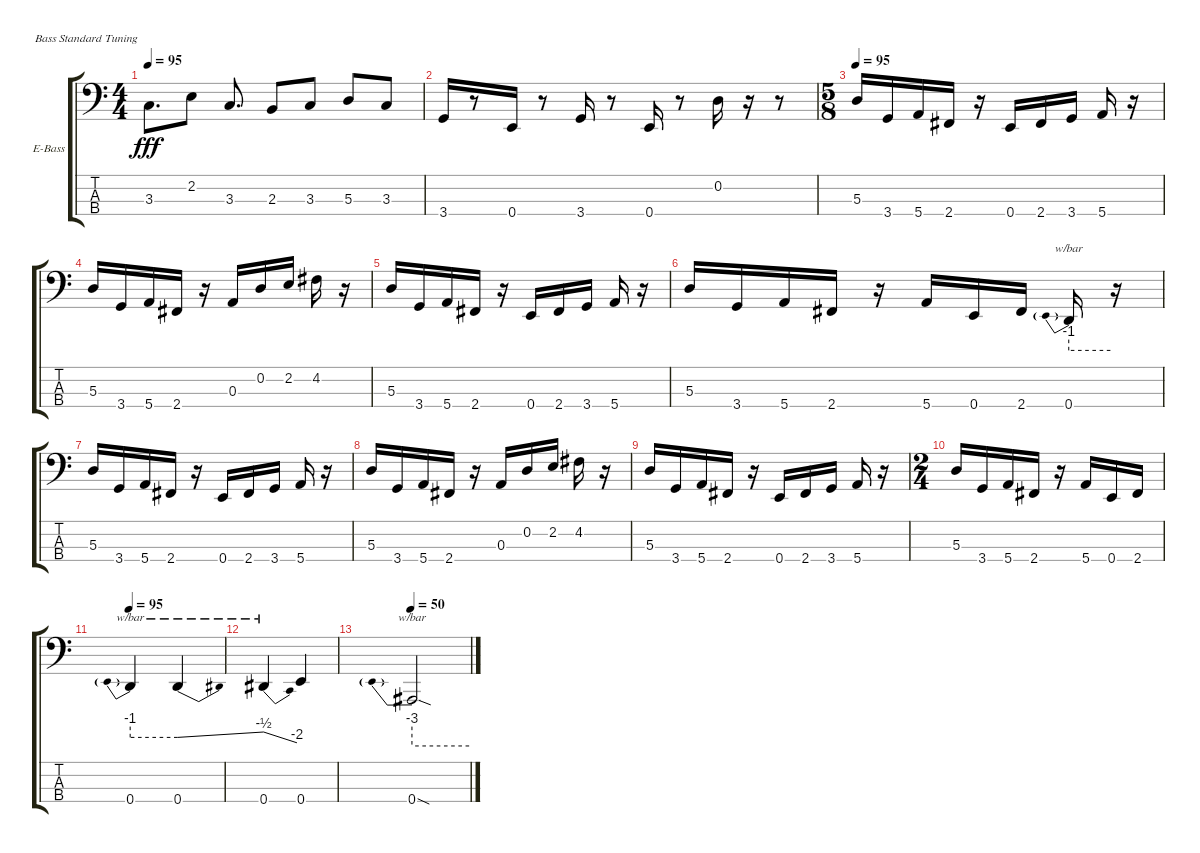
\bracketExtendMode groupsimilarinstruments
\firstSystemTrackNameOrientation horizontal
\otherSystemsTrackNameOrientation horizontal
\track ("Frank Ene" "E-Bass") {instrument electricbassfinger}
\staff {score tabs}
\tuning (G2 D2 A1 E1)
\ts (4 4)
\tempo 95
\clef f4
\scale
0.256303
\ks c
3.3.8{d dy fff} 2.2.8 3.3.8{d} 2.3.8 3.3.8 5.3.8 3.3.8 |
\scale
0.256303 3.4.16 r.8 0.4.16 r.8 3.4.16 r.8 0.4.16 r.8 0.2.16 r.16 r.8 |
\ts (5 8)
\beaming (8 2 2 2 2)
\tempo 95
\scale
0.487395 5.3.16 3.4.16 5.4.16 2.4.16 r.16 0.4.16 2.4.16 3.4.16 5.4.16 r.16 |
\scale
0.333333 5.3.16 3.4.16 5.4.16 2.4.16 r.16 0.3.16 0.2.16 2.2.16 4.2.16 r.16 |
\scale
0.333333 5.3.16 3.4.16 5.4.16 2.4.16 r.16 0.4.16 2.4.16 3.4.16 5.4.16 r.16 |
\scale
0.333333 5.3.16 3.4.16 5.4.16 2.4.16 r.16 5.4.16 0.4.16 2.4.16 0.4.16{tbe (predive default 0 -4 60 -4)} r.16 |
\scale
0.333333 5.3.16 3.4.16 5.4.16 2.4.16 r.16 0.4.16 2.4.16 3.4.16 5.4.16 r.16 |
\scale
0.333333 5.3.16 3.4.16 5.4.16 2.4.16 r.16 0.3.16 0.2.16 2.2.16 4.2.16 r.16 |
\scale
0.333333 5.3.16 3.4.16 5.4.16 2.4.16 r.16 0.4.16 2.4.16 3.4.16 5.4.16 r.16 |
\ts (2 4)
\beaming (8 2 2 2 2)
\scale
0.487395 5.3.16 3.4.16 5.4.16 2.4.16 r.16 5.4.16 0.4.16 2.4.16 |
\tempo 95
\scale
0.256303 0.4.4{tbe (predive default 0 -4 60 -4)} 0.4.4{tbe (dive default 0 -4 59.4 -2)} |
\scale
0.256303 0.4.4{tbe (dive default 0 -2 60 -8)} 0.4.4 |
\tempo 50
0.4{sod}.2{tbe (predive default 0 -12 60 -12)}
